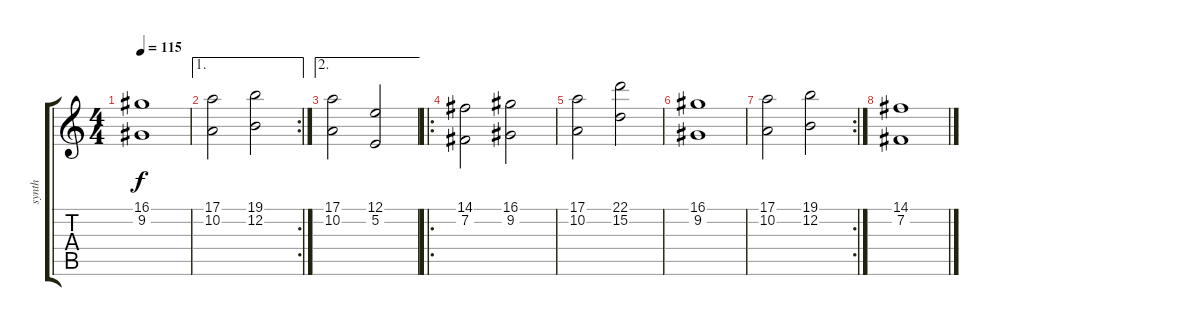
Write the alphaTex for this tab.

\track ("synth" "synth") {instrument stringensemble1}
\staff {score tabs}
\tuning (E4 B3 G3 D3 A2 E2) {hide}
\ts (4 4)
\tempo 115
\clef g2
\ks c
(16.1 9.2).1{dy f} |
\ae 1
\rc 2
(17.1 10.2).2 (19.1 12.2).2 |
\ae 2
(17.1 10.2).2 (12.1 5.2).2 |
\ro
(14.1 7.2).2{volume 10} (16.1 9.2).2 |
(17.1 10.2).2 (22.1 15.2).2 |
(16.1 9.2).1 |
\rc 2
(17.1 10.2).2 (19.1 12.2).2 |
(14.1 7.2).1{volume 10}
